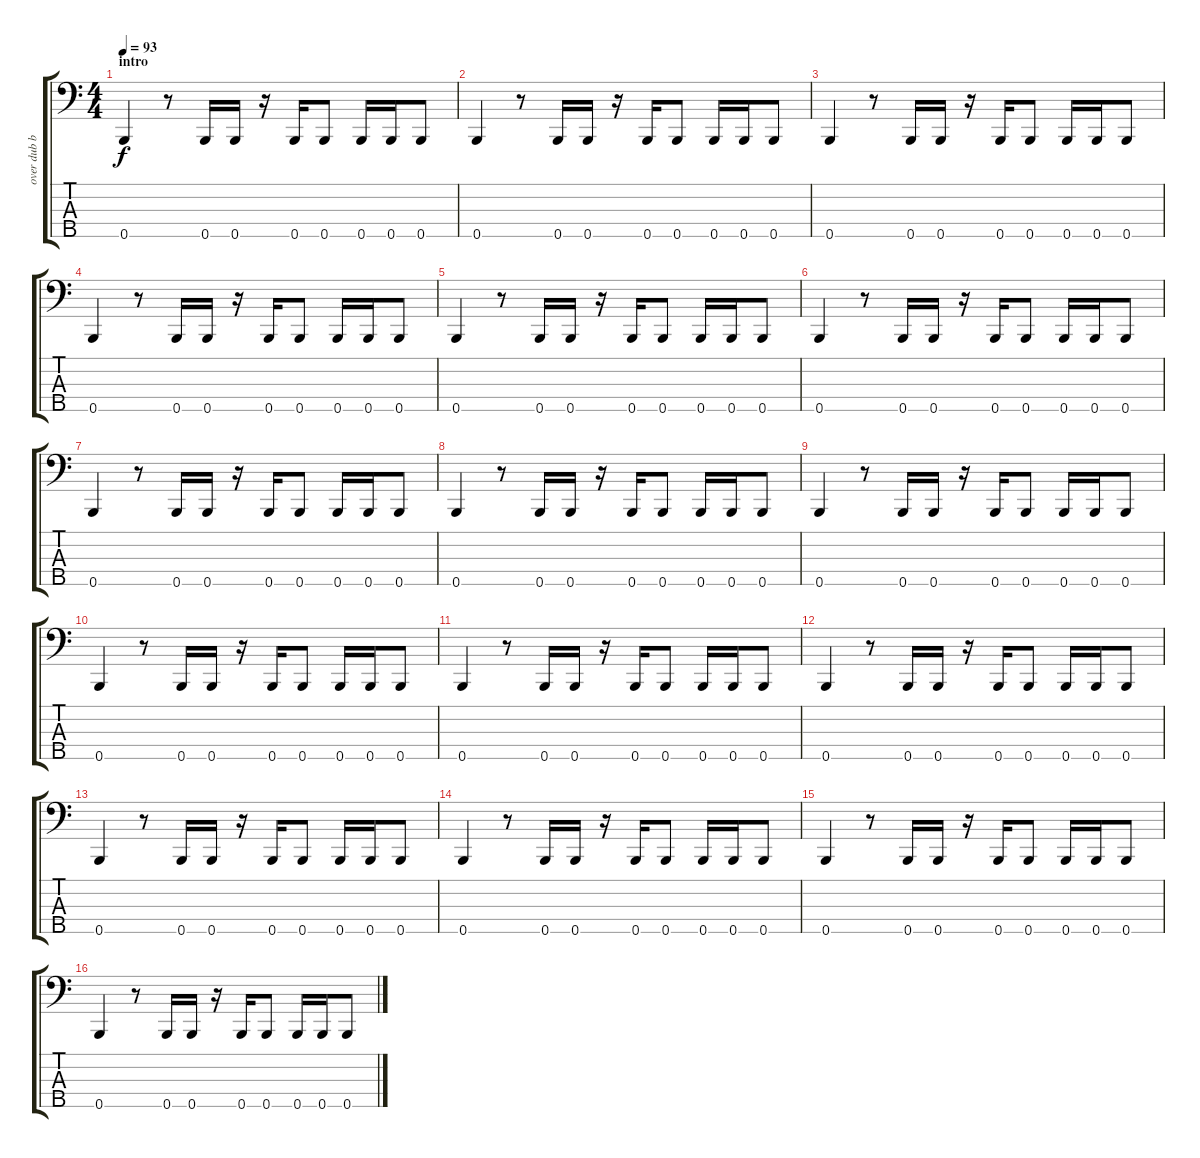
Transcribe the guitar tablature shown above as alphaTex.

\track ("over dub bass" "over dub b") {instrument slapbass1}
\staff {score tabs}
\tuning (G2 D2 A1 E1 B0) {hide}
\ts (4 4)
\section ("" "intro")
\tempo 93
\clef f4
\ks c
0.5.4{dy f instrument slapbass1} r.8 0.5.16 0.5.16 r.16 0.5.16 0.5.8 0.5.16 0.5.16 0.5.8 |
0.5.4 r.8 0.5.16 0.5.16 r.16 0.5.16 0.5.8 0.5.16 0.5.16 0.5.8 |
0.5.4 r.8 0.5.16 0.5.16 r.16 0.5.16 0.5.8 0.5.16 0.5.16 0.5.8 |
0.5.4 r.8 0.5.16 0.5.16 r.16 0.5.16 0.5.8 0.5.16 0.5.16 0.5.8 |
0.5.4 r.8 0.5.16 0.5.16 r.16 0.5.16 0.5.8 0.5.16 0.5.16 0.5.8 |
0.5.4 r.8 0.5.16 0.5.16 r.16 0.5.16 0.5.8 0.5.16 0.5.16 0.5.8 |
0.5.4 r.8 0.5.16 0.5.16 r.16 0.5.16 0.5.8 0.5.16 0.5.16 0.5.8 |
0.5.4 r.8 0.5.16 0.5.16 r.16 0.5.16 0.5.8 0.5.16 0.5.16 0.5.8 |
0.5.4 r.8 0.5.16 0.5.16 r.16 0.5.16 0.5.8 0.5.16 0.5.16 0.5.8 |
0.5.4 r.8 0.5.16 0.5.16 r.16 0.5.16 0.5.8 0.5.16 0.5.16 0.5.8 |
0.5.4 r.8 0.5.16 0.5.16 r.16 0.5.16 0.5.8 0.5.16 0.5.16 0.5.8 |
0.5.4 r.8 0.5.16 0.5.16 r.16 0.5.16 0.5.8 0.5.16 0.5.16 0.5.8 |
0.5.4 r.8 0.5.16 0.5.16 r.16 0.5.16 0.5.8 0.5.16 0.5.16 0.5.8 |
0.5.4 r.8 0.5.16 0.5.16 r.16 0.5.16 0.5.8 0.5.16 0.5.16 0.5.8 |
0.5.4 r.8 0.5.16 0.5.16 r.16 0.5.16 0.5.8 0.5.16 0.5.16 0.5.8 |
0.5.4 r.8 0.5.16 0.5.16 r.16 0.5.16 0.5.8 0.5.16 0.5.16 0.5.8
